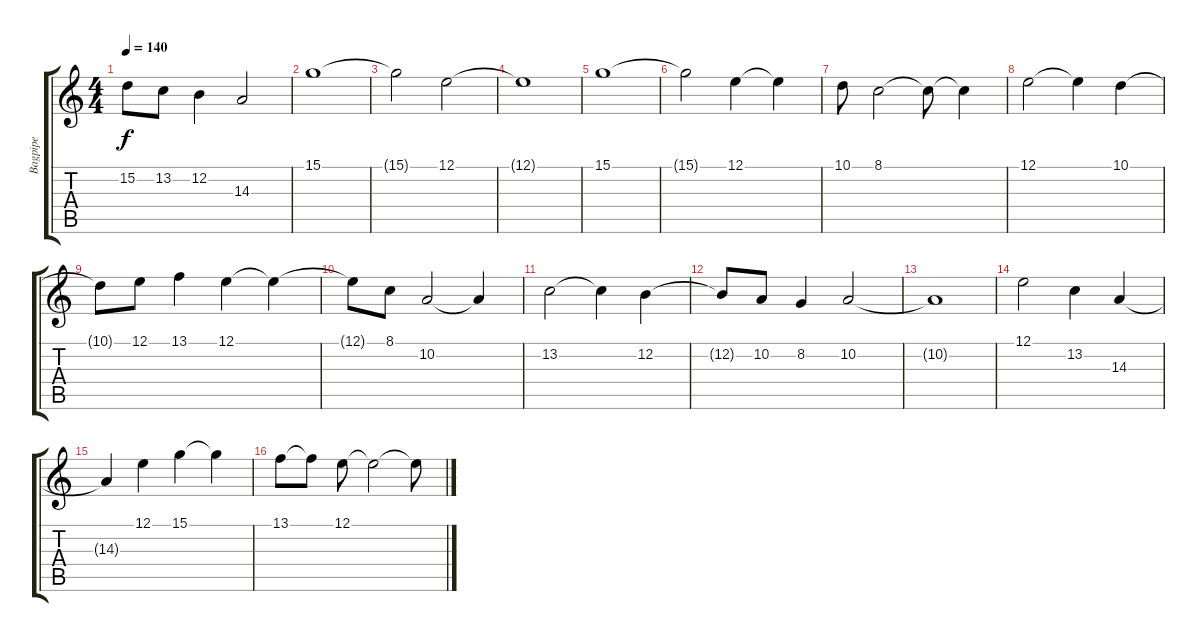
\track ("Bagpipe" "Bagpipe") {instrument bagpipe}
\staff {score tabs}
\tuning (E4 B3 G3 D3 A2 E2) {hide}
\ts (4 4)
\tempo 140
\clef g2
\ks c
15.2.8{dy f} 13.2.8 12.2.4 14.3.2 |
15.1.1 |
15.1{t}.2 12.1.2 |
12.1{t}.1 |
15.1.1 |
15.1{t}.2 12.1.4 12.1{t}.4 |
10.1.8 8.1.2 8.1{t}.8 8.1{t}.4 |
12.1.2 12.1{t}.4 10.1.4 |
10.1{t}.8 12.1.8 13.1.4 12.1.4 12.1{t}.4 |
12.1{t}.8 8.1.8 10.2.2 10.2{t}.4 |
13.2.2 13.2{t}.4 12.2.4 |
12.2{t}.8 10.2.8 8.2.4 10.2.2 |
10.2{t}.1 |
12.1.2 13.2.4 14.3.4 |
14.3{t}.4 12.1.4 15.1.4 15.1{t}.4 |
13.1.8 13.1{t}.8 12.1.8 12.1{t}.2 12.1{t}.8
